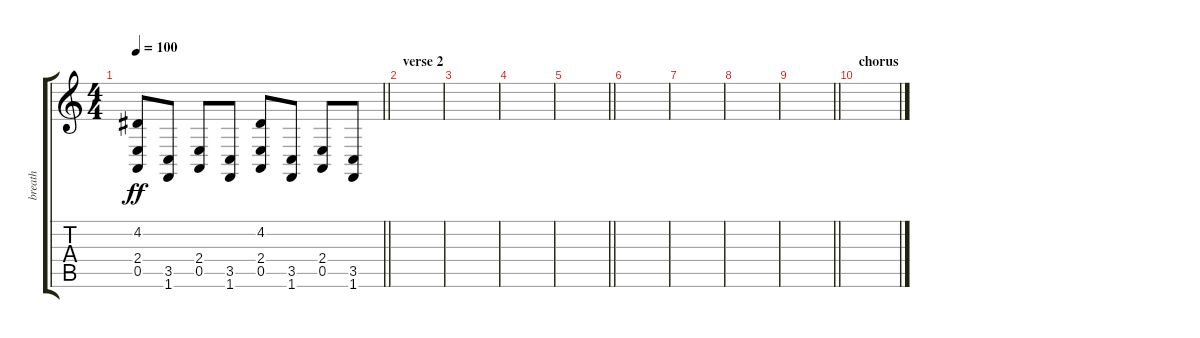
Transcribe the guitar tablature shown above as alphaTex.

\track ("breath" "breath") {instrument breathnoise}
\staff {score tabs}
\tuning (E4 B3 G3 D3 A2 E2) {hide}
\ts (4 4)
\tempo 100
\clef g2
\barLineRight lightlight
\ks c
(4.2 2.4 0.5).8{dy ff} (3.5 1.6).8 (2.4 0.5).8 (3.5 1.6).8 (4.2 2.4 0.5).8 (3.5 1.6).8 (2.4 0.5).8 (3.5 1.6).8 |
\section ("" "verse 2")
|
|
|
\barLineRight lightlight
|
|
|
|
\barLineRight lightlight
|
\section ("" "chorus")
